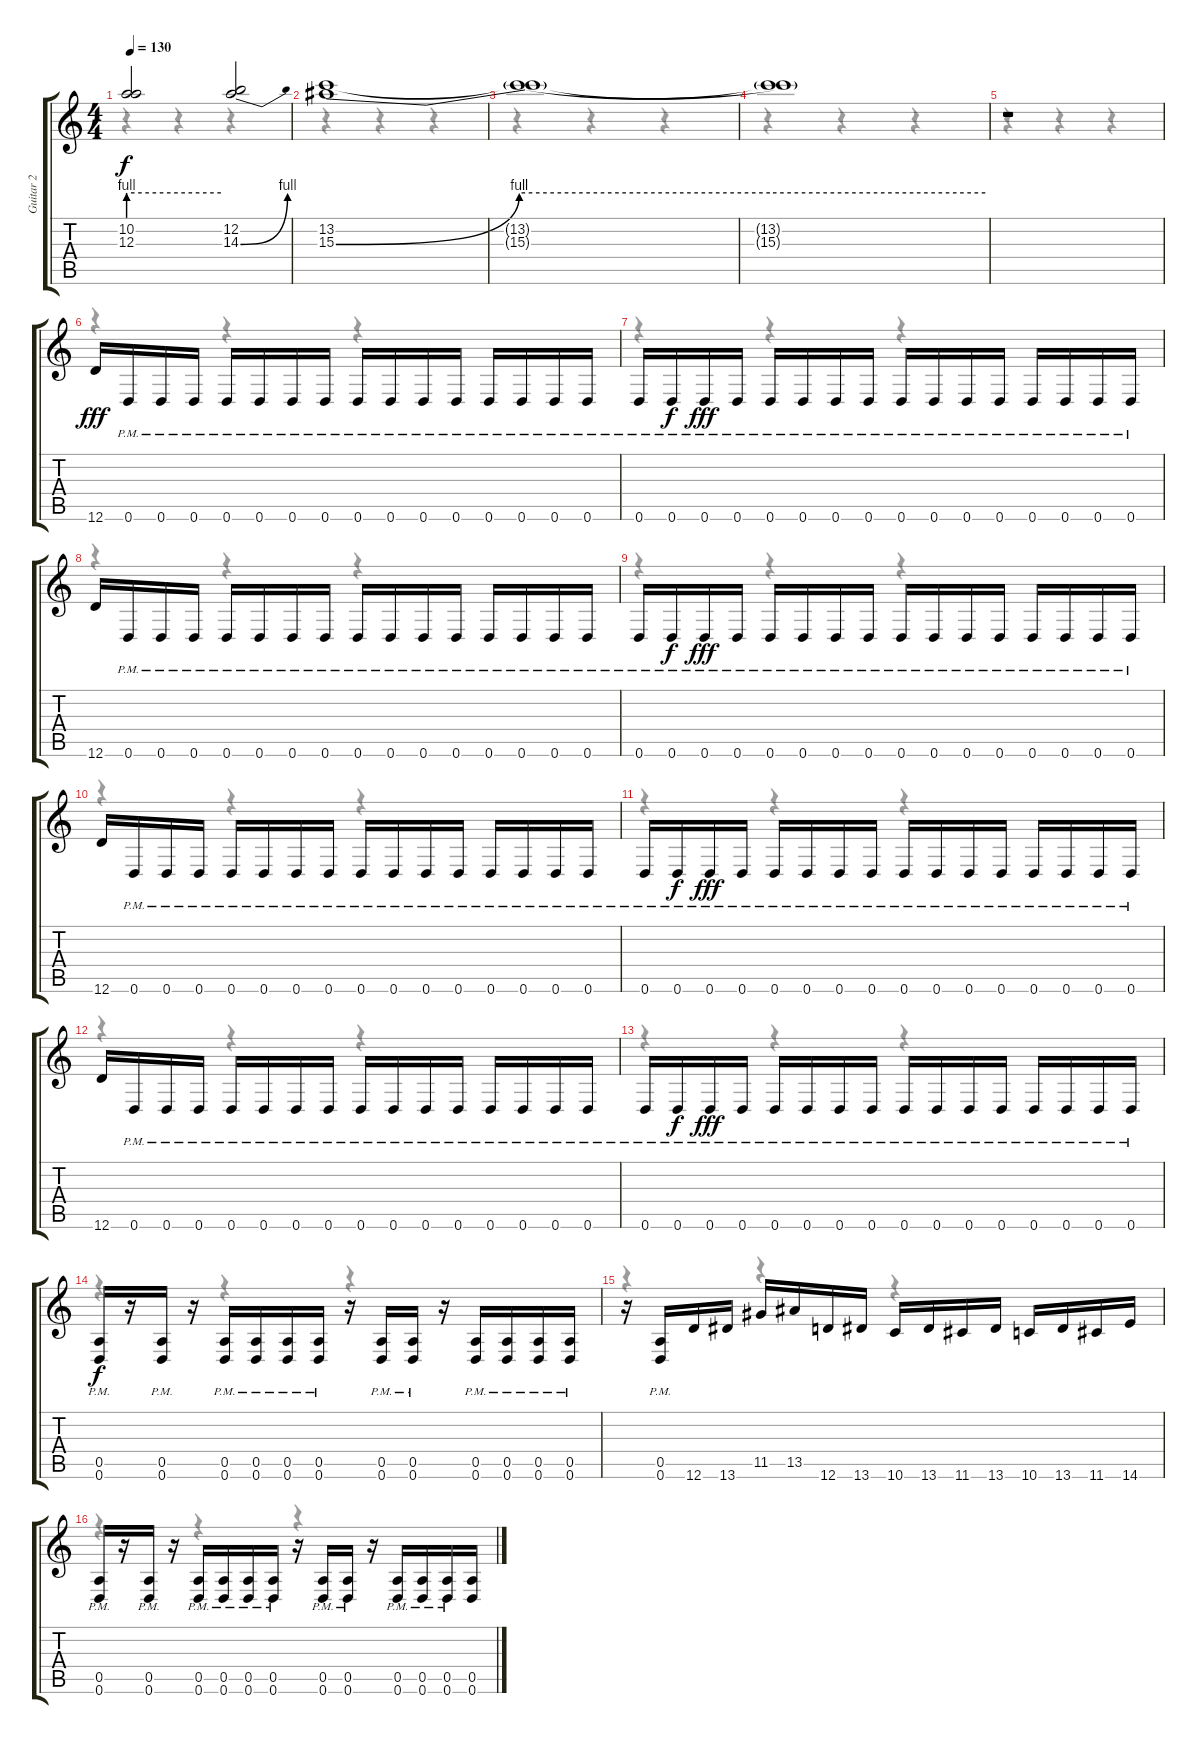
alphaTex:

\track ("Guitar 2" "Guitar 2") {instrument distortionguitar}
\staff {score tabs}
\tuning (E4 B3 G3 D3 A2 D2) {hide}
\voice
\ts (4 4)
\tempo 130
\clef g2
\ks c
(10.2{t} 12.3{be (hold 0 4 60 4) t}).2{dy f} (12.2 14.3{be (bend 0 0 60 4)}).2 |
(13.2 15.3{be (bend 0 0 60 4)}).1 |
(13.2{t} 15.3{be (hold 0 4 60 4) t}).1 |
(13.2{t} 15.3{be (hold 0 4 60 4) t}).1 |
r.1 |
12.6.16{dy fff} 0.6{pm}.16 0.6{pm}.16 0.6{pm}.16 0.6{pm}.16 0.6{pm}.16 0.6{pm}.16 0.6{pm}.16 0.6{pm}.16 0.6{pm}.16 0.6{pm}.16 0.6{pm}.16 0.6{pm}.16 0.6{pm}.16 0.6{pm}.16 0.6{pm}.16 |
0.6{pm}.16 0.6{pm}.16{dy f} 0.6{pm}.16{dy fff} 0.6{pm}.16 0.6{pm}.16 0.6{pm}.16 0.6{pm}.16 0.6{pm}.16 0.6{pm}.16 0.6{pm}.16 0.6{pm}.16 0.6{pm}.16 0.6{pm}.16 0.6{pm}.16 0.6{pm}.16 0.6{pm}.16 |
12.6.16 0.6{pm}.16 0.6{pm}.16 0.6{pm}.16 0.6{pm}.16 0.6{pm}.16 0.6{pm}.16 0.6{pm}.16 0.6{pm}.16 0.6{pm}.16 0.6{pm}.16 0.6{pm}.16 0.6{pm}.16 0.6{pm}.16 0.6{pm}.16 0.6{pm}.16 |
0.6{pm}.16 0.6{pm}.16{dy f} 0.6{pm}.16{dy fff} 0.6{pm}.16 0.6{pm}.16 0.6{pm}.16 0.6{pm}.16 0.6{pm}.16 0.6{pm}.16 0.6{pm}.16 0.6{pm}.16 0.6{pm}.16 0.6{pm}.16 0.6{pm}.16 0.6{pm}.16 0.6{pm}.16 |
12.6.16 0.6{pm}.16 0.6{pm}.16 0.6{pm}.16 0.6{pm}.16 0.6{pm}.16 0.6{pm}.16 0.6{pm}.16 0.6{pm}.16 0.6{pm}.16 0.6{pm}.16 0.6{pm}.16 0.6{pm}.16 0.6{pm}.16 0.6{pm}.16 0.6{pm}.16 |
0.6{pm}.16 0.6{pm}.16{dy f} 0.6{pm}.16{dy fff} 0.6{pm}.16 0.6{pm}.16 0.6{pm}.16 0.6{pm}.16 0.6{pm}.16 0.6{pm}.16 0.6{pm}.16 0.6{pm}.16 0.6{pm}.16 0.6{pm}.16 0.6{pm}.16 0.6{pm}.16 0.6{pm}.16 |
12.6.16 0.6{pm}.16 0.6{pm}.16 0.6{pm}.16 0.6{pm}.16 0.6{pm}.16 0.6{pm}.16 0.6{pm}.16 0.6{pm}.16 0.6{pm}.16 0.6{pm}.16 0.6{pm}.16 0.6{pm}.16 0.6{pm}.16 0.6{pm}.16 0.6{pm}.16 |
0.6{pm}.16 0.6{pm}.16{dy f} 0.6{pm}.16{dy fff} 0.6{pm}.16 0.6{pm}.16 0.6{pm}.16 0.6{pm}.16 0.6{pm}.16 0.6{pm}.16 0.6{pm}.16 0.6{pm}.16 0.6{pm}.16 0.6{pm}.16 0.6{pm}.16 0.6{pm}.16 0.6{pm}.16 |
(0.5{pm} 0.6{pm}).16{dy f} r.16 (0.5{pm} 0.6{pm}).16 r.16 (0.5{pm} 0.6{pm}).16 (0.5{pm} 0.6{pm}).16 (0.5{pm} 0.6{pm}).16 (0.5{pm} 0.6{pm}).16 r.16 (0.5{pm} 0.6{pm}).16 (0.5{pm} 0.6{pm}).16 r.16 (0.5{pm} 0.6{pm}).16 (0.5{pm} 0.6{pm}).16 (0.5{pm} 0.6{pm}).16 (0.5{pm} 0.6{pm}).16 |
r.16 (0.5{pm} 0.6{pm}).16 12.6.16 13.6.16 11.5.16 13.5.16 12.6.16 13.6.16 10.6.16 13.6.16 11.6.16 13.6.16 10.6.16 13.6.16 11.6.16 14.6.16 |
(0.5{pm} 0.6{pm}).16 r.16 (0.5{pm} 0.6{pm}).16 r.16 (0.5{pm} 0.6{pm}).16 (0.5{pm} 0.6{pm}).16 (0.5{pm} 0.6{pm}).16 (0.5{pm} 0.6{pm}).16 r.16 (0.5{pm} 0.6{pm}).16 (0.5{pm} 0.6{pm}).16 r.16 (0.5{pm} 0.6{pm}).16 (0.5{pm} 0.6{pm}).16 (0.5{pm} 0.6{pm}).16 (0.5 0.6).16
\voice
\clef g2
\ottava regular
\simile none
\ks c
r.4{dy f} r.4 r.4 |
r.4 r.4 r.4 |
r.4 r.4 r.4 |
r.4 r.4 r.4 |
r.4 r.4 r.4 |
r.4 r.4 r.4 |
r.4 r.4 r.4 |
r.4 r.4 r.4 |
r.4 r.4 r.4 |
r.4 r.4 r.4 |
r.4 r.4 r.4 |
r.4 r.4 r.4 |
r.4 r.4 r.4 |
r.4 r.4 r.4 |
r.4 r.4 r.4 |
r.4 r.4 r.4
